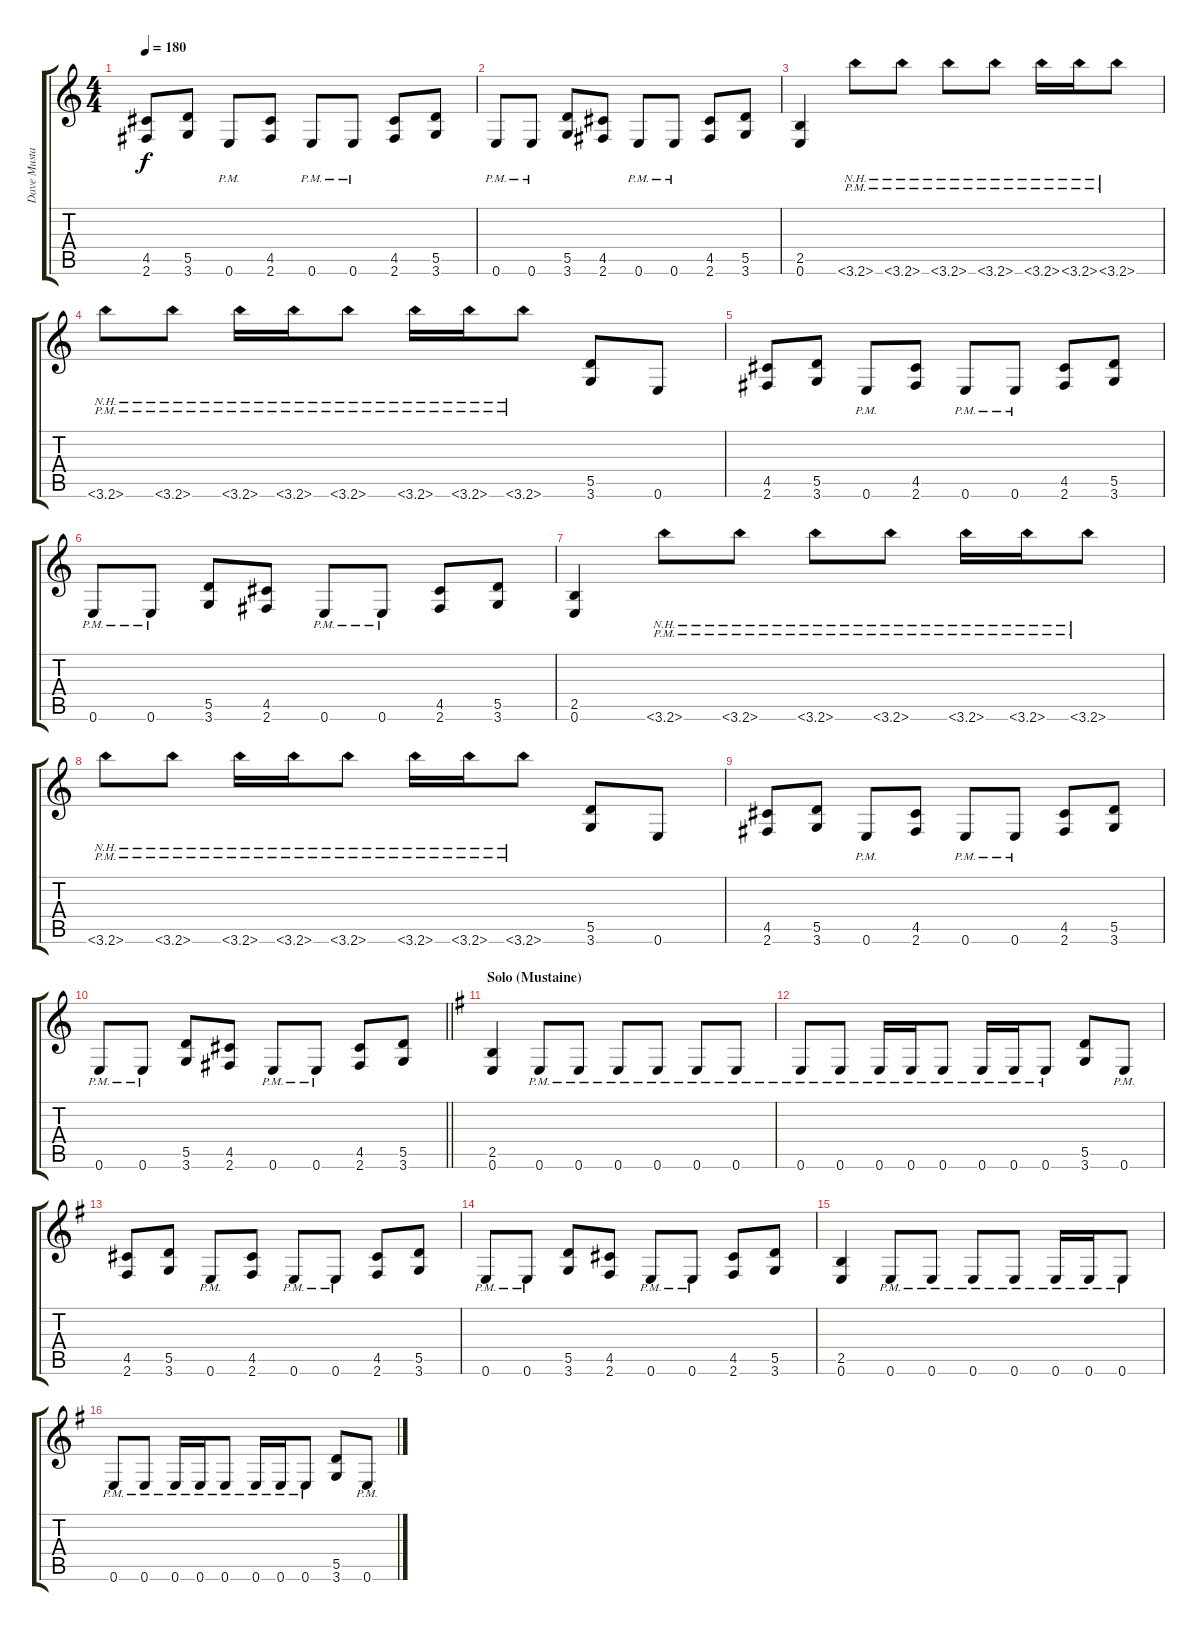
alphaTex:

\track ("Dave Mustaine" "Dave Musta") {instrument distortionguitar}
\staff {score tabs}
\tuning (E4 B3 G3 D3 A2 E2) {hide}
\ts (4 4)
\tempo 180
\clef g2
\ks c
(4.5 2.6).8{dy f} (5.5 3.6).8 0.6{pm}.8 (4.5 2.6).8 0.6{pm}.8 0.6{pm}.8 (4.5 2.6).8 (5.5 3.6).8 |
0.6{pm}.8 0.6{pm}.8 (5.5 3.6).8 (4.5 2.6).8 0.6{pm}.8 0.6{pm}.8 (4.5 2.6).8 (5.5 3.6).8 |
(2.5 0.6).4 3.6{nh pm}.8 3.6{nh pm}.8 3.6{nh pm}.8 3.6{nh pm}.8 3.6{nh pm}.16 3.6{nh pm}.16 3.6{nh pm}.8 |
3.6{nh pm}.8 3.6{nh pm}.8 3.6{nh pm}.16 3.6{nh pm}.16 3.6{nh pm}.8 3.6{nh pm}.16 3.6{nh pm}.16 3.6{nh pm}.8 (5.5 3.6).8 0.6.8 |
(4.5 2.6).8 (5.5 3.6).8 0.6{pm}.8 (4.5 2.6).8 0.6{pm}.8 0.6{pm}.8 (4.5 2.6).8 (5.5 3.6).8 |
0.6{pm}.8 0.6{pm}.8 (5.5 3.6).8 (4.5 2.6).8 0.6{pm}.8 0.6{pm}.8 (4.5 2.6).8 (5.5 3.6).8 |
(2.5 0.6).4 3.6{nh pm}.8 3.6{nh pm}.8 3.6{nh pm}.8 3.6{nh pm}.8 3.6{nh pm}.16 3.6{nh pm}.16 3.6{nh pm}.8 |
3.6{nh pm}.8 3.6{nh pm}.8 3.6{nh pm}.16 3.6{nh pm}.16 3.6{nh pm}.8 3.6{nh pm}.16 3.6{nh pm}.16 3.6{nh pm}.8 (5.5 3.6).8 0.6.8 |
(4.5 2.6).8 (5.5 3.6).8 0.6{pm}.8 (4.5 2.6).8 0.6{pm}.8 0.6{pm}.8 (4.5 2.6).8 (5.5 3.6).8 |
\barLineRight lightlight
0.6{pm}.8 0.6{pm}.8 (5.5 3.6).8 (4.5 2.6).8 0.6{pm}.8 0.6{pm}.8 (4.5 2.6).8 (5.5 3.6).8 |
\section ("" "Solo (Mustaine)")
\ks g
(2.5 0.6).4 0.6{pm}.8 0.6{pm}.8 0.6{pm}.8 0.6{pm}.8 0.6{pm}.8 0.6{pm}.8 |
0.6{pm}.8 0.6{pm}.8 0.6{pm}.16 0.6{pm}.16 0.6{pm}.8 0.6{pm}.16 0.6{pm}.16 0.6{pm}.8 (5.5 3.6).8 0.6{pm}.8 |
(4.5 2.6).8 (5.5 3.6).8 0.6{pm}.8 (4.5 2.6).8 0.6{pm}.8 0.6{pm}.8 (4.5 2.6).8 (5.5 3.6).8 |
0.6{pm}.8 0.6{pm}.8 (5.5 3.6).8 (4.5 2.6).8 0.6{pm}.8 0.6{pm}.8 (4.5 2.6).8 (5.5 3.6).8 |
(2.5 0.6).4 0.6{pm}.8 0.6{pm}.8 0.6{pm}.8 0.6{pm}.8 0.6{pm}.16 0.6{pm}.16 0.6{pm}.8 |
0.6{pm}.8 0.6{pm}.8 0.6{pm}.16 0.6{pm}.16 0.6{pm}.8 0.6{pm}.16 0.6{pm}.16 0.6{pm}.8 (5.5 3.6).8 0.6{pm}.8
